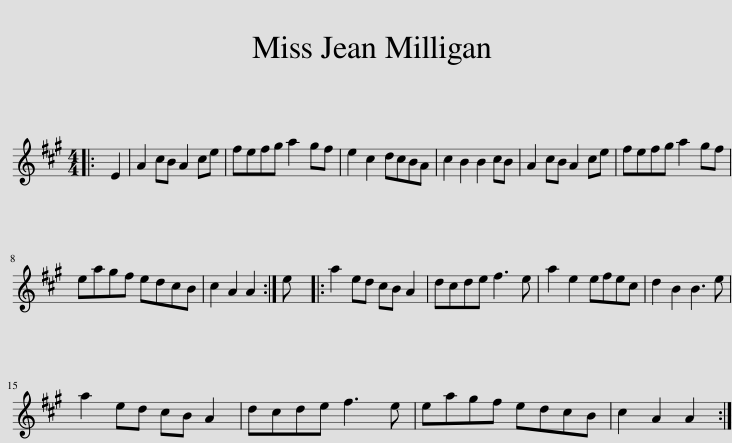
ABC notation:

X:1
L:1/8
M:4/4
I:linebreak $
K:A
V:1 treble
V:1
|: E2 | A2 cB A2 ce | fefg a2 gf | e2 c2 dcBA | c2 B2 B2 cB | %5
 A2 cB A2 ce | fefg a2 gf |$ eagf edcB | c2 A2 A2 :| e |: %10
 a2 ed cB A2 | dcde f3 e | a2 e2 efec | d2 B2 B3 e |$ a2 ed cB A2 | %15
 dcde f3 e | eagf edcB | c2 A2 A2 :| %18
